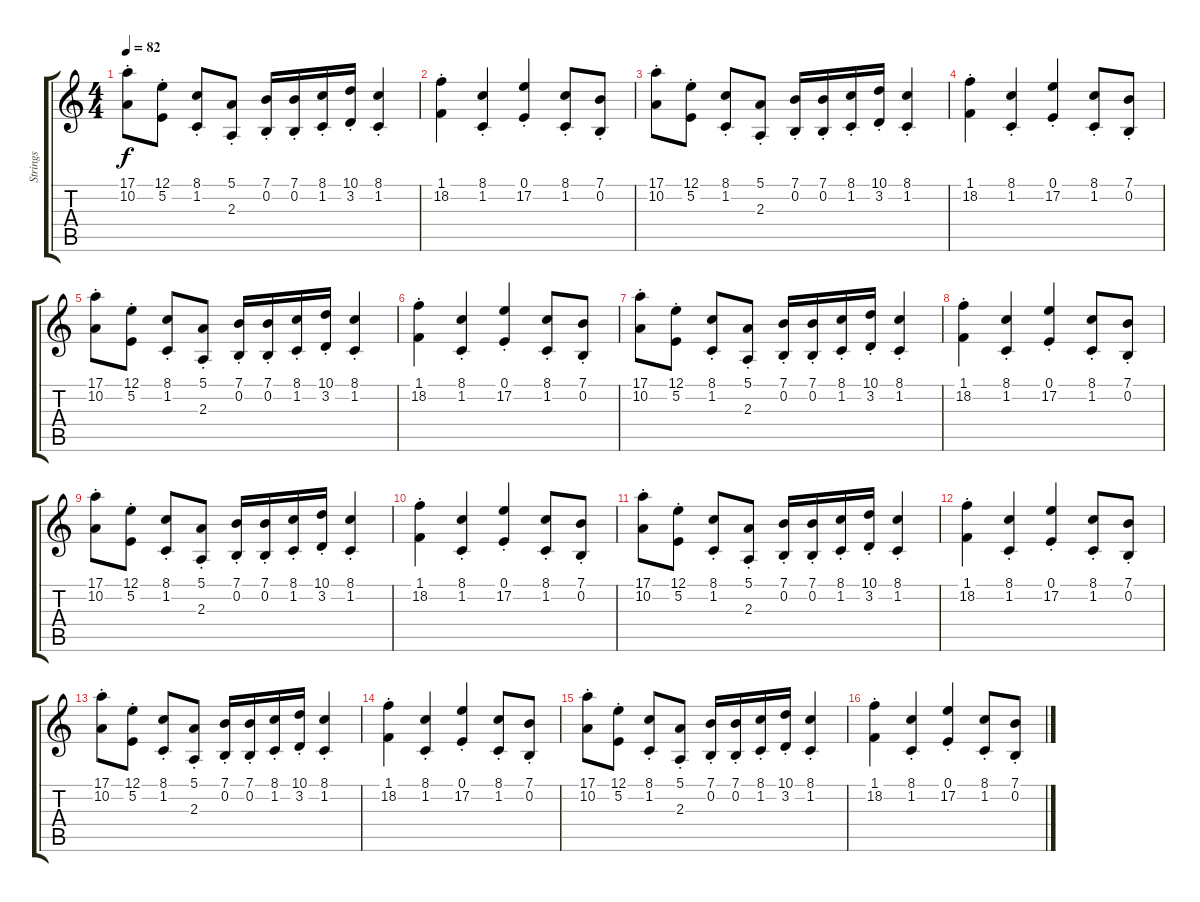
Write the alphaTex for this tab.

\track ("Strings" "Strings") {instrument stringensemble1}
\staff {score tabs}
\tuning (E4 B3 G3 D3 A2 E2) {hide}
\ts (4 4)
\tempo 82
\clef g2
\ks c
(17.1{st} 10.2{st}).8{dy f} (12.1{st} 5.2{st}).8 (8.1{st} 1.2{st}).8 (5.1{st} 2.3{st}).8 (7.1{st} 0.2{st}).16 (7.1{st} 0.2{st}).16 (8.1{st} 1.2{st}).16 (10.1{st} 3.2{st}).16 (8.1{st} 1.2{st}).4 |
(1.1{st} 18.2{st}).4 (8.1{st} 1.2{st}).4 (0.1{st} 17.2{st}).4 (8.1{st} 1.2{st}).8 (7.1{st} 0.2{st}).8 |
(17.1{st} 10.2{st}).8 (12.1{st} 5.2{st}).8 (8.1{st} 1.2{st}).8 (5.1{st} 2.3{st}).8 (7.1{st} 0.2{st}).16 (7.1{st} 0.2{st}).16 (8.1{st} 1.2{st}).16 (10.1{st} 3.2{st}).16 (8.1{st} 1.2{st}).4 |
(1.1{st} 18.2{st}).4 (8.1{st} 1.2{st}).4 (0.1{st} 17.2{st}).4 (8.1{st} 1.2{st}).8 (7.1{st} 0.2{st}).8 |
(17.1{st} 10.2{st}).8 (12.1{st} 5.2{st}).8 (8.1{st} 1.2{st}).8 (5.1{st} 2.3{st}).8 (7.1{st} 0.2{st}).16 (7.1{st} 0.2{st}).16 (8.1{st} 1.2{st}).16 (10.1{st} 3.2{st}).16 (8.1{st} 1.2{st}).4 |
(1.1{st} 18.2{st}).4 (8.1{st} 1.2{st}).4 (0.1{st} 17.2{st}).4 (8.1{st} 1.2{st}).8 (7.1{st} 0.2{st}).8 |
(17.1{st} 10.2{st}).8 (12.1{st} 5.2{st}).8 (8.1{st} 1.2{st}).8 (5.1{st} 2.3{st}).8 (7.1{st} 0.2{st}).16 (7.1{st} 0.2{st}).16 (8.1{st} 1.2{st}).16 (10.1{st} 3.2{st}).16 (8.1{st} 1.2{st}).4 |
(1.1{st} 18.2{st}).4 (8.1{st} 1.2{st}).4 (0.1{st} 17.2{st}).4 (8.1{st} 1.2{st}).8 (7.1{st} 0.2{st}).8 |
(17.1{st} 10.2{st}).8 (12.1{st} 5.2{st}).8 (8.1{st} 1.2{st}).8 (5.1{st} 2.3{st}).8 (7.1{st} 0.2{st}).16 (7.1{st} 0.2{st}).16 (8.1{st} 1.2{st}).16 (10.1{st} 3.2{st}).16 (8.1{st} 1.2{st}).4 |
(1.1{st} 18.2{st}).4 (8.1{st} 1.2{st}).4 (0.1{st} 17.2{st}).4 (8.1{st} 1.2{st}).8 (7.1{st} 0.2{st}).8 |
(17.1{st} 10.2{st}).8 (12.1{st} 5.2{st}).8 (8.1{st} 1.2{st}).8 (5.1{st} 2.3{st}).8 (7.1{st} 0.2{st}).16 (7.1{st} 0.2{st}).16 (8.1{st} 1.2{st}).16 (10.1{st} 3.2{st}).16 (8.1{st} 1.2{st}).4 |
(1.1{st} 18.2{st}).4 (8.1{st} 1.2{st}).4 (0.1{st} 17.2{st}).4 (8.1{st} 1.2{st}).8 (7.1{st} 0.2{st}).8 |
(17.1{st} 10.2{st}).8 (12.1{st} 5.2{st}).8 (8.1{st} 1.2{st}).8 (5.1{st} 2.3{st}).8 (7.1{st} 0.2{st}).16 (7.1{st} 0.2{st}).16 (8.1{st} 1.2{st}).16 (10.1{st} 3.2{st}).16 (8.1{st} 1.2{st}).4 |
(1.1{st} 18.2{st}).4 (8.1{st} 1.2{st}).4 (0.1{st} 17.2{st}).4 (8.1{st} 1.2{st}).8 (7.1{st} 0.2{st}).8 |
(17.1{st} 10.2{st}).8 (12.1{st} 5.2{st}).8 (8.1{st} 1.2{st}).8 (5.1{st} 2.3{st}).8 (7.1{st} 0.2{st}).16 (7.1{st} 0.2{st}).16 (8.1{st} 1.2{st}).16 (10.1{st} 3.2{st}).16 (8.1{st} 1.2{st}).4 |
(1.1{st} 18.2{st}).4 (8.1{st} 1.2{st}).4 (0.1{st} 17.2{st}).4 (8.1{st} 1.2{st}).8 (7.1{st} 0.2{st}).8
